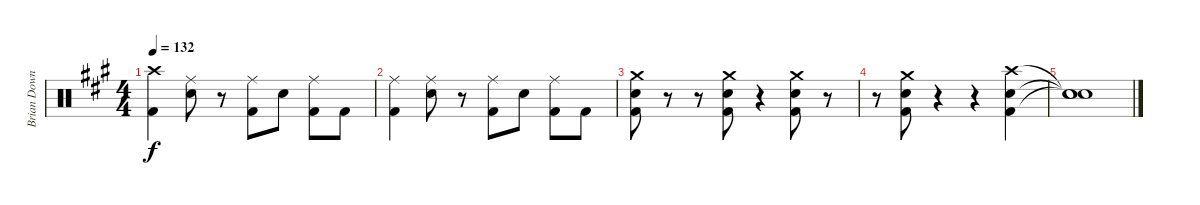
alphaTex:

\track ("Brian Downey" "Brian Down") {instrument percussion}
\staff {score}
\articulation defaults
\ts (4 4)
\tempo 132
\clef neutral
\ks a
("Crash high (hit)" "Kick (hit) 2").4{dy f} ("Ride (middle)" "Snare (hit) 2").8 r.8 ("Ride (middle)" "Kick (hit) 2").8 "Snare (hit) 2".8 ("Ride (middle)" "Kick (hit) 2").8 "Kick (hit) 2".8 |
("Ride (middle)" "Kick (hit) 2").4 ("Ride (middle)" "Snare (hit) 2").8 r.8 ("Ride (middle)" "Kick (hit) 2").8 "Snare (hit) 2".8 ("Ride (middle)" "Kick (hit) 2").8 "Kick (hit) 2".8 |
("Crash medium (hit)" "Snare (hit) 2" "Kick (hit) 2").8 r.8 r.8 ("Crash medium (hit)" "Snare (hit) 2" "Kick (hit) 2").8 r.4 ("Crash medium (hit)" "Snare (hit) 2" "Kick (hit) 2").8 r.8 |
r.8 ("Crash medium (hit)" "Snare (hit) 2" "Kick (hit) 2").8 r.4 r.4 ("Crash high (hit)" "Snare (hit) 2" "Kick (hit) 2").4 |
("Snare (hit)"{t} "Snare (hit)"{t} "Snare (hit)"{t}).1
